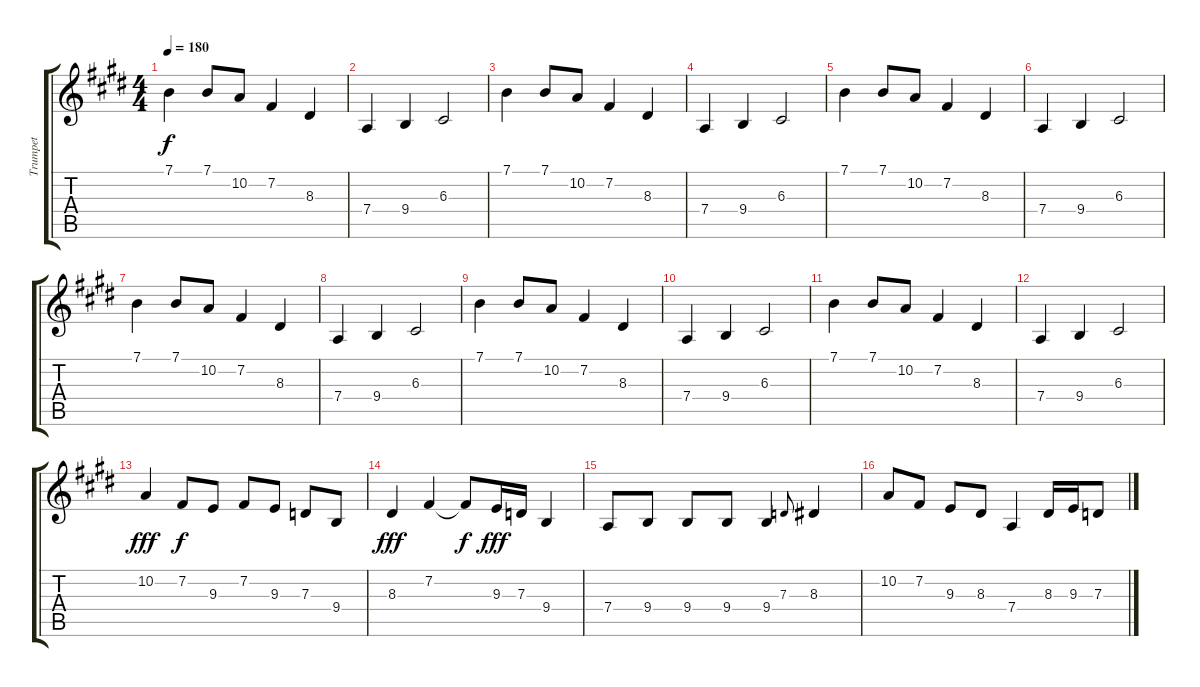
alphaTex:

\track ("Trumpet" "Trumpet") {instrument trumpet}
\staff {score tabs}
\tuning (E4 B3 G3 D3 A2 E2) {hide}
\ts (4 4)
\tempo 180
\clef g2
\ks e
7.1.4{dy f} 7.1.8 10.2.8 7.2.4 8.3.4 |
7.4.4 9.4.4 6.3.2 |
7.1.4 7.1.8 10.2.8 7.2.4 8.3.4 |
7.4.4 9.4.4 6.3.2 |
7.1.4 7.1.8 10.2.8 7.2.4 8.3.4 |
7.4.4 9.4.4 6.3.2 |
7.1.4 7.1.8 10.2.8 7.2.4 8.3.4 |
7.4.4 9.4.4 6.3.2 |
7.1.4 7.1.8 10.2.8 7.2.4 8.3.4 |
7.4.4 9.4.4 6.3.2 |
7.1.4 7.1.8 10.2.8 7.2.4 8.3.4 |
7.4.4 9.4.4 6.3.2 |
10.2.4{dy fff volume 16 balance 8} 7.2.8{dy f} 9.3.8 7.2.8 9.3.8 7.3.8 9.4.8 |
8.3.4{dy fff} 7.2.4 7.2{t}.8{dy f} 9.3.16{dy fff} 7.3.16 9.4.4 |
7.4.8 9.4.8 9.4.8 9.4.8 9.4.4 7.3.8{gr onbeat} 8.3.4 |
10.2.8 7.2.8 9.3.8 8.3.8 7.4.4 8.3.16 9.3.16 7.3.8
